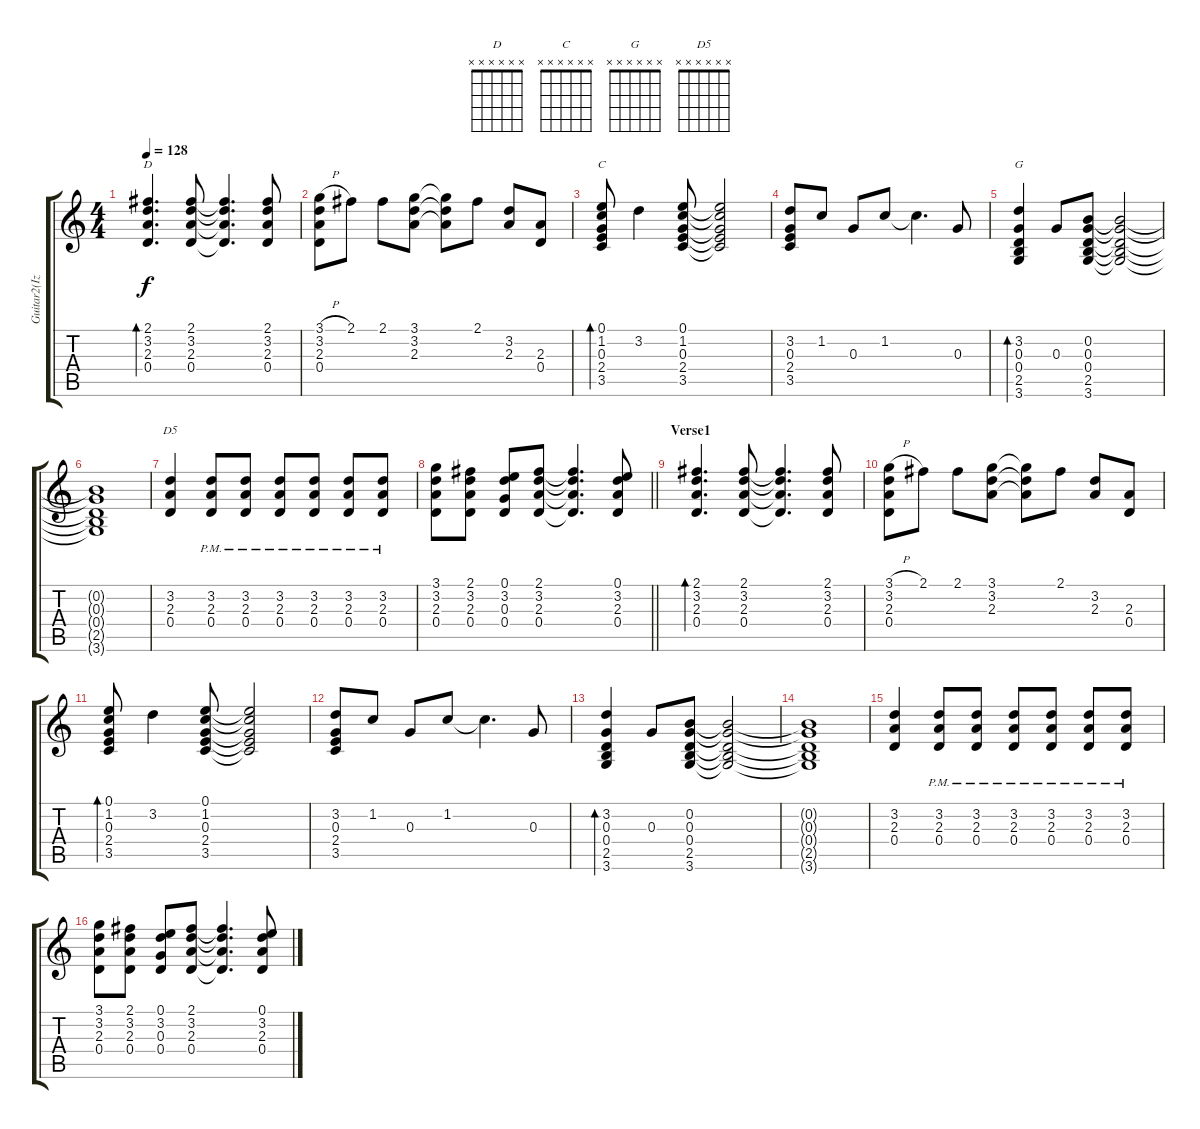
\track ("Guitar2(Izzy)" "Guitar2(Iz") {instrument electricguitarclean}
\staff {score tabs}
\tuning (E4 B3 G3 D3 A2 E2) {hide}
\chord ("D" x x x x x x)
\chord ("C" x x x x x x)
\chord ("G" x x x x x x)
\chord ("D5" x x x x x x)
\ts (4 4)
\tempo 128
\clef g2
\ks c
(2.1 3.2 2.3 0.4).4{d bd 60 ch "D" dy f} (2.1 3.2 2.3 0.4).8 (2.1{t} 3.2{t} 2.3{t} 0.4{t}).4{d} (2.1 3.2 2.3 0.4).8 |
(3.1{h} 3.2 2.3 0.4).8 2.1.8 2.1.8 (3.1 3.2 2.3).8 (3.1{t} 3.2{t} 2.3{t}).8 2.1.8 (3.2 2.3).8 (2.3 0.4).8 |
(0.1 1.2 0.3 2.4 3.5).8{bd 60 ch "C"} 3.2.4 (0.1 1.2 0.3 2.4 3.5).8 (0.1{t} 1.2{t} 0.3{t} 2.4{t} 3.5{t}).2 |
(3.2 0.3 2.4 3.5).8 1.2.8 0.3.8 1.2.8 1.2{t}.4{d} 0.3.8 |
(3.2 0.3 0.4 2.5 3.6).4{bd 60 ch "G"} 0.3.8 (0.2 0.3 0.4 2.5 3.6).8 (0.2{t} 0.3{t} 0.4{t} 2.5{t} 3.6{t}).2 |
(0.2{t} 0.3{t} 0.4{t} 2.5{t} 3.6{t}).1 |
(3.2 2.3 0.4).4{ch "D5"} (3.2{pm} 2.3{pm} 0.4{pm}).8 (3.2{pm} 2.3{pm} 0.4{pm}).8 (3.2{pm} 2.3{pm} 0.4{pm}).8 (3.2{pm} 2.3{pm} 0.4{pm}).8 (3.2{pm} 2.3{pm} 0.4{pm}).8 (3.2{pm} 2.3{pm} 0.4{pm}).8 |
\barLineRight lightlight
(3.1 3.2 2.3 0.4).8 (2.1 3.2 2.3 0.4).8 (0.1 3.2 0.3 0.4).8 (2.1 3.2 2.3 0.4).8 (2.1{t} 3.2{t} 2.3{t} 0.4{t}).4{d} (0.1 3.2 2.3 0.4).8 |
\section ("" "Verse1")
(2.1 3.2 2.3 0.4).4{d bd 60} (2.1 3.2 2.3 0.4).8 (2.1{t} 3.2{t} 2.3{t} 0.4{t}).4{d} (2.1 3.2 2.3 0.4).8 |
(3.1{h} 3.2 2.3 0.4).8 2.1.8 2.1.8 (3.1 3.2 2.3).8 (3.1{t} 3.2{t} 2.3{t}).8 2.1.8 (3.2 2.3).8 (2.3 0.4).8 |
(0.1 1.2 0.3 2.4 3.5).8{bd 60} 3.2.4 (0.1 1.2 0.3 2.4 3.5).8 (0.1{t} 1.2{t} 0.3{t} 2.4{t} 3.5{t}).2 |
(3.2 0.3 2.4 3.5).8 1.2.8 0.3.8 1.2.8 1.2{t}.4{d} 0.3.8 |
(3.2 0.3 0.4 2.5 3.6).4{bd 60} 0.3.8 (0.2 0.3 0.4 2.5 3.6).8 (0.2{t} 0.3{t} 0.4{t} 2.5{t} 3.6{t}).2 |
(0.2{t} 0.3{t} 0.4{t} 2.5{t} 3.6{t}).1 |
(3.2 2.3 0.4).4 (3.2{pm} 2.3{pm} 0.4{pm}).8 (3.2{pm} 2.3{pm} 0.4{pm}).8 (3.2{pm} 2.3{pm} 0.4{pm}).8 (3.2{pm} 2.3{pm} 0.4{pm}).8 (3.2{pm} 2.3{pm} 0.4{pm}).8 (3.2{pm} 2.3{pm} 0.4{pm}).8 |
(3.1 3.2 2.3 0.4).8 (2.1 3.2 2.3 0.4).8 (0.1 3.2 0.3 0.4).8 (2.1 3.2 2.3 0.4).8 (2.1{t} 3.2{t} 2.3{t} 0.4{t}).4{d} (0.1 3.2 2.3 0.4).8
